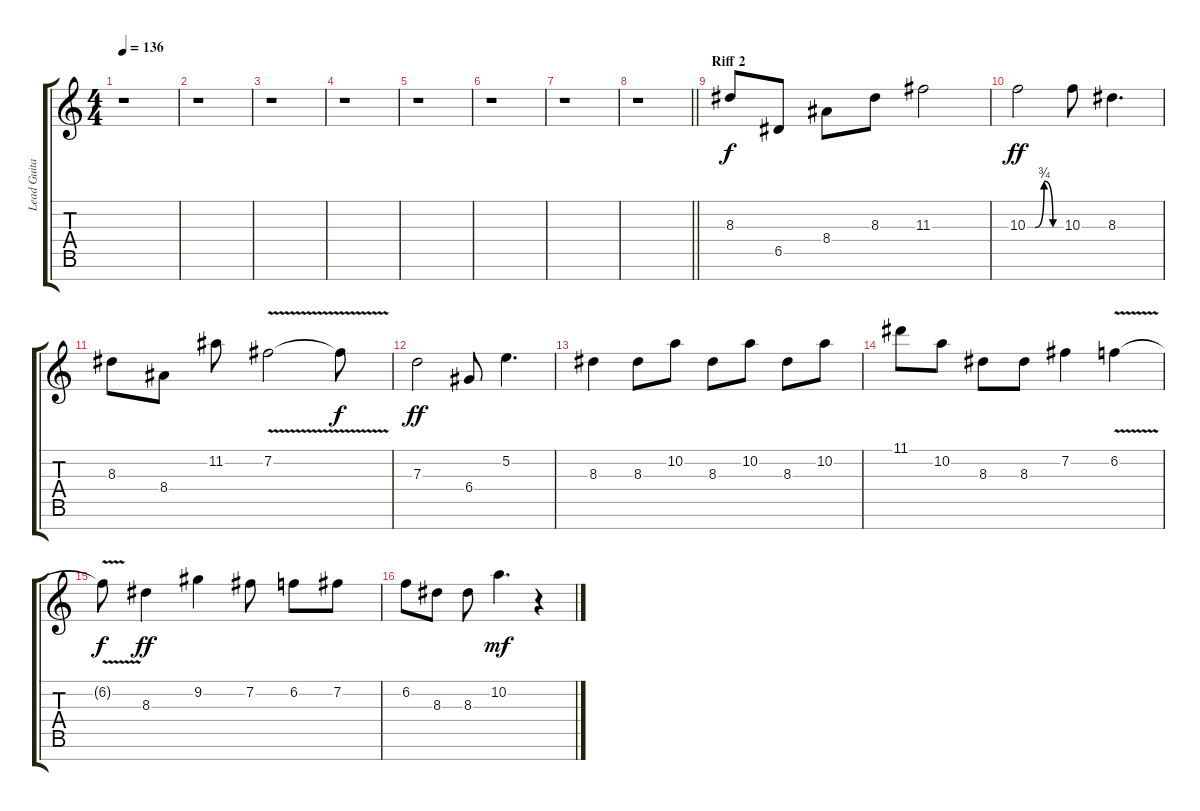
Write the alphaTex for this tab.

\track ("Lead Guitar" "Lead Guita") {instrument distortionguitar}
\staff {score tabs}
\tuning (E4 B3 G3 D3 A2 E2 B1) {hide}
\ts (4 4)
\tempo 136
\clef g2
\ks c
r.1{dy f} |
r.1 |
r.1 |
r.1 |
r.1 |
r.1 |
r.1 |
\barLineRight lightlight
r.1 |
\section ("" "Riff 2")
8.3.8 6.5.8 8.4.8 8.3.8 11.3.2 |
10.3{be (custom 0 0 14 0 30 3 46 0 60 0)}.2{dy ff} 10.3.8 8.3.4{d} |
8.3.8 8.4.8 11.2.8 7.2{v}.2 7.2{t}.8{dy f} |
7.3.2{dy ff} 6.4.8 5.2.4{d} |
8.3.4 8.3.8 10.2.8 8.3.8 10.2.8 8.3.8 10.2.8 |
11.1.8 10.2.8 8.3.8 8.3.8 7.2.4 6.2{v}.4 |
6.2{t}.8{dy f} 8.3.4{dy ff} 9.2.4 7.2.8 6.2.8 7.2.8 |
6.2.8 8.3.8 8.3.8 10.2.4{d dy mf} r.4
